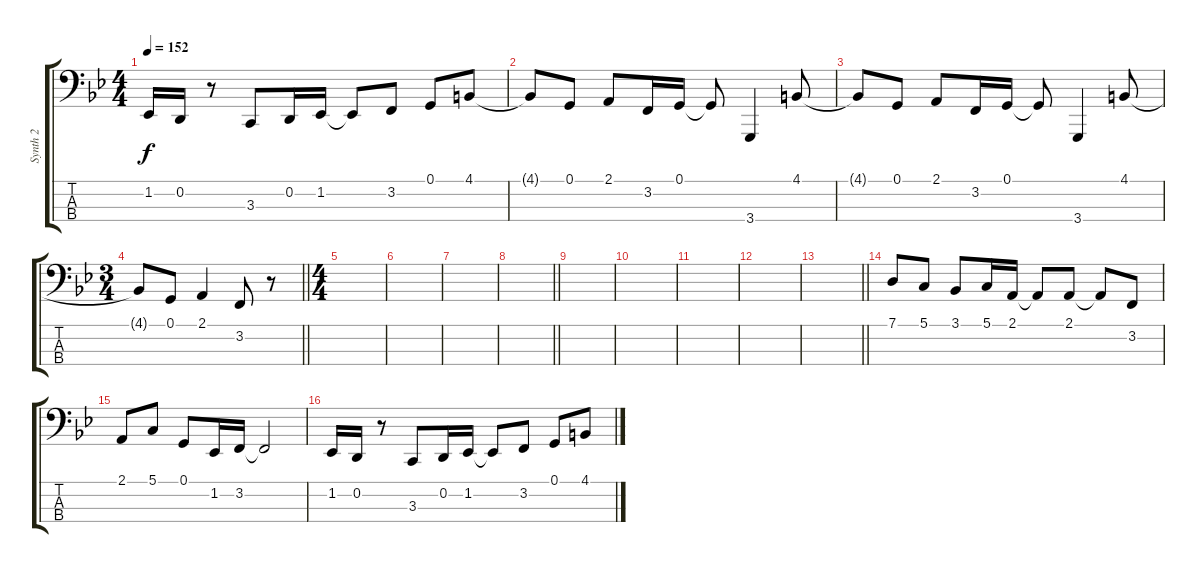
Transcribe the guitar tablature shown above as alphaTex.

\track ("Synth 2" "Synth 2") {instrument lead2sawtooth}
\staff {score tabs}
\tuning (G2 D2 A1 E1) {hide}
\ts (4 4)
\tempo 152
\clef f4
\ks bb
1.2.16{dy f} 0.2.16 r.8 3.3.8 0.2.16 1.2.16 1.2{t}.8 3.2.8 0.1.8 4.1.8 |
4.1{t}.8 0.1.8 2.1.8 3.2.16 0.1.16 0.1{t}.8 3.4.4 4.1.8 |
4.1{t}.8 0.1.8 2.1.8 3.2.16 0.1.16 0.1{t}.8 3.4.4 4.1.8 |
\ts (3 4)
\barLineRight lightlight
4.1{t}.8 0.1.8 2.1.4 3.2.8 r.8 |
\ts (4 4)
|
|
|
\barLineRight lightlight
|
|
|
|
|
\barLineRight lightlight
|
7.1.8 5.1.8 3.1.8 5.1.16 2.1.16 2.1{t}.8 2.1.8 2.1{t}.8 3.2.8 |
2.1.8 5.1.8 0.1.8 1.2.16 3.2.16 3.2{t}.2 |
1.2.16 0.2.16 r.8 3.3.8 0.2.16 1.2.16 1.2{t}.8 3.2.8 0.1.8 4.1.8
